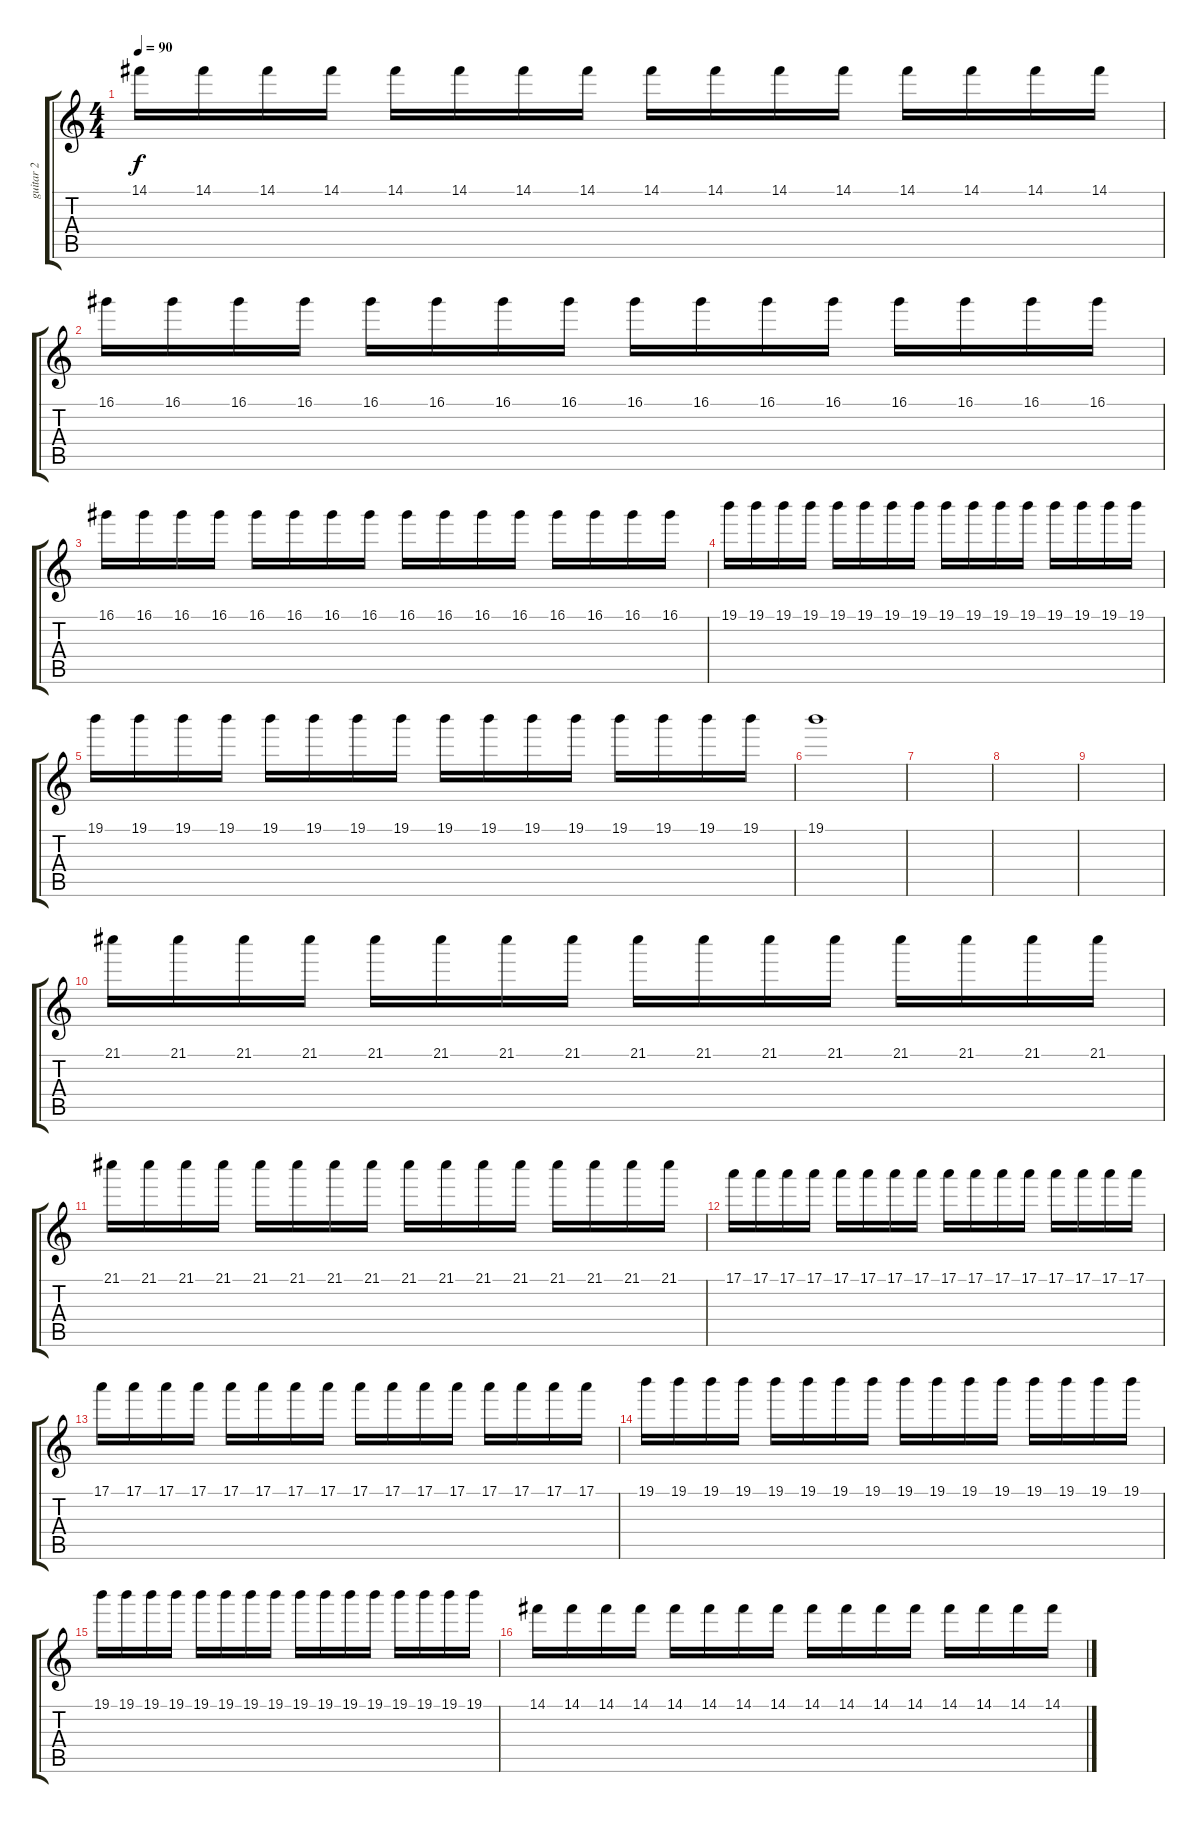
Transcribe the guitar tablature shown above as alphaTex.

\track ("guitar 2" "guitar 2") {instrument overdrivenguitar}
\staff {score tabs}
\tuning (E4 B3 G3 D3 A2 E2) {hide}
\ts (4 4)
\tempo 90
\clef g2
\ks c
14.1.16{dy f} 14.1.16 14.1.16 14.1.16 14.1.16 14.1.16 14.1.16 14.1.16 14.1.16 14.1.16 14.1.16 14.1.16 14.1.16 14.1.16 14.1.16 14.1.16 |
16.1.16 16.1.16 16.1.16 16.1.16 16.1.16 16.1.16 16.1.16 16.1.16 16.1.16 16.1.16 16.1.16 16.1.16 16.1.16 16.1.16 16.1.16 16.1.16 |
16.1.16 16.1.16 16.1.16 16.1.16 16.1.16 16.1.16 16.1.16 16.1.16 16.1.16 16.1.16 16.1.16 16.1.16 16.1.16 16.1.16 16.1.16 16.1.16 |
19.1.16 19.1.16 19.1.16 19.1.16 19.1.16 19.1.16 19.1.16 19.1.16 19.1.16 19.1.16 19.1.16 19.1.16 19.1.16 19.1.16 19.1.16 19.1.16 |
19.1.16 19.1.16 19.1.16 19.1.16 19.1.16 19.1.16 19.1.16 19.1.16 19.1.16 19.1.16 19.1.16 19.1.16 19.1.16 19.1.16 19.1.16 19.1.16 |
19.1.1 |
|
|
|
21.1.16 21.1.16 21.1.16 21.1.16 21.1.16 21.1.16 21.1.16 21.1.16 21.1.16 21.1.16 21.1.16 21.1.16 21.1.16 21.1.16 21.1.16 21.1.16 |
21.1.16 21.1.16 21.1.16 21.1.16 21.1.16 21.1.16 21.1.16 21.1.16 21.1.16 21.1.16 21.1.16 21.1.16 21.1.16 21.1.16 21.1.16 21.1.16 |
17.1.16 17.1.16 17.1.16 17.1.16 17.1.16 17.1.16 17.1.16 17.1.16 17.1.16 17.1.16 17.1.16 17.1.16 17.1.16 17.1.16 17.1.16 17.1.16 |
17.1.16 17.1.16 17.1.16 17.1.16 17.1.16 17.1.16 17.1.16 17.1.16 17.1.16 17.1.16 17.1.16 17.1.16 17.1.16 17.1.16 17.1.16 17.1.16 |
19.1.16 19.1.16 19.1.16 19.1.16 19.1.16 19.1.16 19.1.16 19.1.16 19.1.16 19.1.16 19.1.16 19.1.16 19.1.16 19.1.16 19.1.16 19.1.16 |
19.1.16 19.1.16 19.1.16 19.1.16 19.1.16 19.1.16 19.1.16 19.1.16 19.1.16 19.1.16 19.1.16 19.1.16 19.1.16 19.1.16 19.1.16 19.1.16 |
14.1.16 14.1.16 14.1.16 14.1.16 14.1.16 14.1.16 14.1.16 14.1.16 14.1.16 14.1.16 14.1.16 14.1.16 14.1.16 14.1.16 14.1.16 14.1.16
